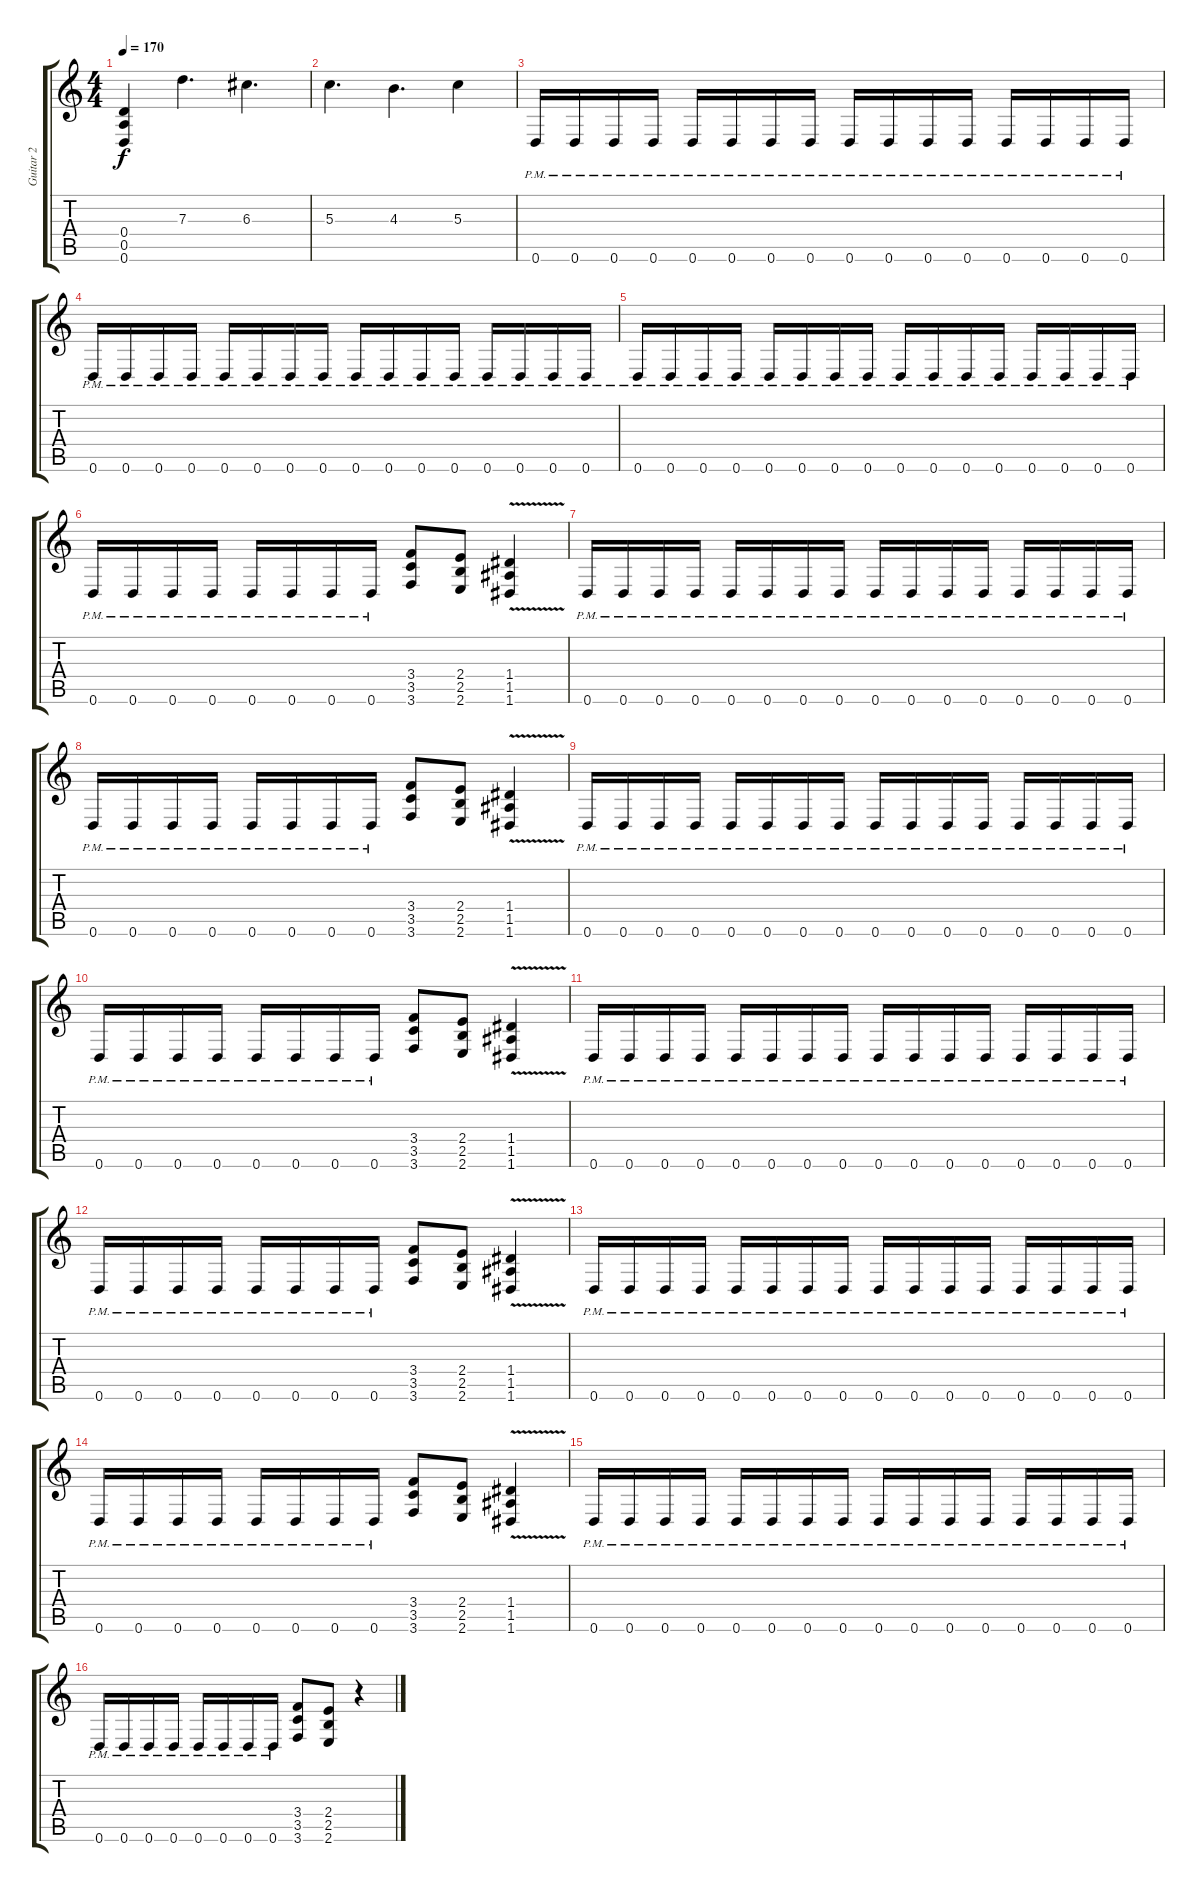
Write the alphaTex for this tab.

\track ("Guitar 2" "Guitar 2") {instrument distortionguitar}
\staff {score tabs}
\tuning (E4 B3 G3 D3 A2 D2) {hide}
\ts (4 4)
\tempo 170
\clef g2
\ks c
(0.4 0.5 0.6).4{dy f} 7.3.4{d} 6.3.4{d} |
5.3.4{d} 4.3.4{d} 5.3.4 |
0.6{pm}.16 0.6{pm}.16 0.6{pm}.16 0.6{pm}.16 0.6{pm}.16 0.6{pm}.16 0.6{pm}.16 0.6{pm}.16 0.6{pm}.16 0.6{pm}.16 0.6{pm}.16 0.6{pm}.16 0.6{pm}.16 0.6{pm}.16 0.6{pm}.16 0.6{pm}.16 |
0.6{pm}.16 0.6{pm}.16 0.6{pm}.16 0.6{pm}.16 0.6{pm}.16 0.6{pm}.16 0.6{pm}.16 0.6{pm}.16 0.6{pm}.16 0.6{pm}.16 0.6{pm}.16 0.6{pm}.16 0.6{pm}.16 0.6{pm}.16 0.6{pm}.16 0.6{pm}.16 |
0.6{pm}.16 0.6{pm}.16 0.6{pm}.16 0.6{pm}.16 0.6{pm}.16 0.6{pm}.16 0.6{pm}.16 0.6{pm}.16 0.6{pm}.16 0.6{pm}.16 0.6{pm}.16 0.6{pm}.16 0.6{pm}.16 0.6{pm}.16 0.6{pm}.16 0.6{pm}.16 |
0.6{pm}.16 0.6{pm}.16 0.6{pm}.16 0.6{pm}.16 0.6{pm}.16 0.6{pm}.16 0.6{pm}.16 0.6{pm}.16 (3.4 3.5 3.6).8 (2.4 2.5 2.6).8 (1.4{v} 1.5 1.6).4 |
0.6{pm}.16 0.6{pm}.16 0.6{pm}.16 0.6{pm}.16 0.6{pm}.16 0.6{pm}.16 0.6{pm}.16 0.6{pm}.16 0.6{pm}.16 0.6{pm}.16 0.6{pm}.16 0.6{pm}.16 0.6{pm}.16 0.6{pm}.16 0.6{pm}.16 0.6{pm}.16 |
0.6{pm}.16 0.6{pm}.16 0.6{pm}.16 0.6{pm}.16 0.6{pm}.16 0.6{pm}.16 0.6{pm}.16 0.6{pm}.16 (3.4 3.5 3.6).8 (2.4 2.5 2.6).8 (1.4{v} 1.5 1.6).4 |
0.6{pm}.16 0.6{pm}.16 0.6{pm}.16 0.6{pm}.16 0.6{pm}.16 0.6{pm}.16 0.6{pm}.16 0.6{pm}.16 0.6{pm}.16 0.6{pm}.16 0.6{pm}.16 0.6{pm}.16 0.6{pm}.16 0.6{pm}.16 0.6{pm}.16 0.6{pm}.16 |
0.6{pm}.16 0.6{pm}.16 0.6{pm}.16 0.6{pm}.16 0.6{pm}.16 0.6{pm}.16 0.6{pm}.16 0.6{pm}.16 (3.4 3.5 3.6).8 (2.4 2.5 2.6).8 (1.4{v} 1.5 1.6).4 |
0.6{pm}.16 0.6{pm}.16 0.6{pm}.16 0.6{pm}.16 0.6{pm}.16 0.6{pm}.16 0.6{pm}.16 0.6{pm}.16 0.6{pm}.16 0.6{pm}.16 0.6{pm}.16 0.6{pm}.16 0.6{pm}.16 0.6{pm}.16 0.6{pm}.16 0.6{pm}.16 |
0.6{pm}.16 0.6{pm}.16 0.6{pm}.16 0.6{pm}.16 0.6{pm}.16 0.6{pm}.16 0.6{pm}.16 0.6{pm}.16 (3.4 3.5 3.6).8 (2.4 2.5 2.6).8 (1.4{v} 1.5 1.6).4 |
0.6{pm}.16 0.6{pm}.16 0.6{pm}.16 0.6{pm}.16 0.6{pm}.16 0.6{pm}.16 0.6{pm}.16 0.6{pm}.16 0.6{pm}.16 0.6{pm}.16 0.6{pm}.16 0.6{pm}.16 0.6{pm}.16 0.6{pm}.16 0.6{pm}.16 0.6{pm}.16 |
0.6{pm}.16 0.6{pm}.16 0.6{pm}.16 0.6{pm}.16 0.6{pm}.16 0.6{pm}.16 0.6{pm}.16 0.6{pm}.16 (3.4 3.5 3.6).8 (2.4 2.5 2.6).8 (1.4{v} 1.5 1.6).4 |
0.6{pm}.16 0.6{pm}.16 0.6{pm}.16 0.6{pm}.16 0.6{pm}.16 0.6{pm}.16 0.6{pm}.16 0.6{pm}.16 0.6{pm}.16 0.6{pm}.16 0.6{pm}.16 0.6{pm}.16 0.6{pm}.16 0.6{pm}.16 0.6{pm}.16 0.6{pm}.16 |
0.6{pm}.16 0.6{pm}.16 0.6{pm}.16 0.6{pm}.16 0.6{pm}.16 0.6{pm}.16 0.6{pm}.16 0.6{pm}.16 (3.4 3.5 3.6).8 (2.4 2.5 2.6).8 r.4
